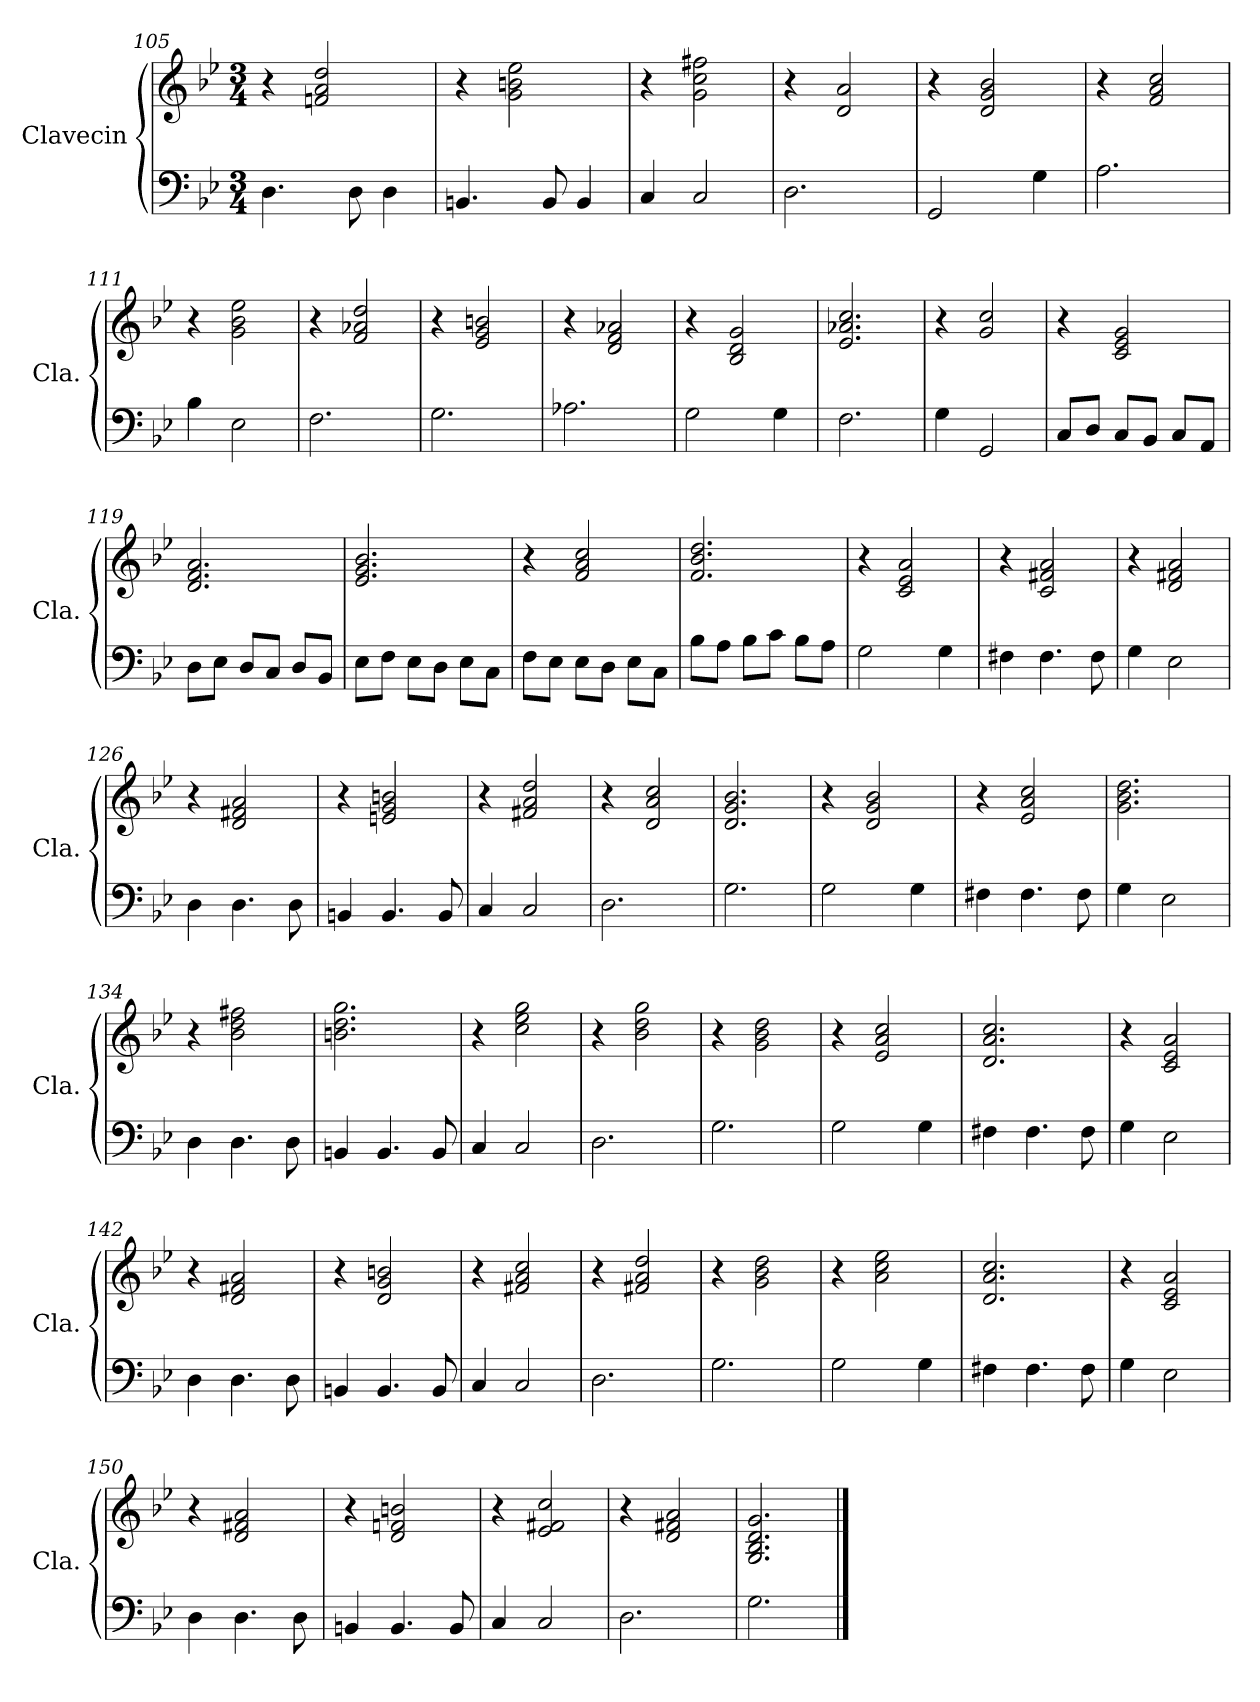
**kern	**kern
*part1	*part1
*staff2	*staff1
*I"Clavecin	*
*I'Cla.	*
*clefF4	*clefG2
*k[b-e-]	*k[b-e-]
*M3/4	*M3/4
=105	=105
4.D\	4r
.	2fn/ 2a/ 2dd/
8D\	.
4D\	.
=106	=106
4.BBn/	4r
.	2g\ 2bn\ 2ee-\
8BB/	.
4BB/	.
=107	=107
4C/	4r
2C/	2g\ 2cc\ 2ff#X\
=108	=108
2.D\	4r
.	2d/ 2a/
=109	=109
2GG/	4r
.	2d/ 2g/ 2b-/
4G\	.
=110	=110
2.A\	4r
.	2f/ 2a/ 2cc/
=111	=111
4B-\	4r
2E-\	2g\ 2b-\ 2ee-\
=112	=112
2.F\	4r
.	2f/ 2a-X/ 2dd/
=113	=113
2.G\	4r
.	2e-/ 2g/ 2bn/
=114	=114
2.A-X\	4r
.	2d/ 2f/ 2a-X/
!!LO:PB:g=z
=115	=115
2G\	4r
.	2B-/ 2d/ 2g/
4G\	.
=116	=116
2.F\	2.e-/ 2.a-X/ 2.cc/
=117	=117
4G\	4r
2GG/	2g/ 2cc/
=118	=118
8C/L	4r
8D/J	.
8C/L	2c/ 2e-/ 2g/
8BB-/J	.
8C/L	.
8AA/J	.
=119	=119
8D\L	2.d/ 2.f/ 2.a/
8E-\J	.
8D/L	.
8C/J	.
8D/L	.
8BB-/J	.
=120	=120
8E-\L	2.e-/ 2.g/ 2.b-/
8F\J	.
8E-\L	.
8D\J	.
8E-\L	.
8C\J	.
=121	=121
8F\L	4r
8E-\J	.
8E-\L	2f/ 2a/ 2cc/
8D\J	.
8E-\L	.
8C\J	.
=122	=122
8B-\L	2.f/ 2.b-/ 2.dd/
8A\J	.
8B-\L	.
8c\J	.
8B-\L	.
8A\J	.
!!LO:LB:g=z
=123	=123
2G\	4r
.	2c/ 2e-/ 2a/
4G\	.
=124	=124
4F#X\	4r
4.F#\	2c/ 2f#X/ 2a/
8F#\	.
=125	=125
4G\	4r
2E-\	2d/ 2f#X/ 2a/
=126	=126
4D\	4r
4.D\	2d/ 2f#X/ 2a/
8D\	.
=127	=127
4BBn/	4r
4.BB/	2en/ 2g/ 2bn/
8BB/	.
=128	=128
4C/	4r
2C/	2f#X/ 2a/ 2dd/
=129	=129
2.D\	4r
.	2d/ 2a/ 2cc/
=130	=130
2.G\	2.d/ 2.g/ 2.b-/
=131	=131
2G\	4r
.	2d/ 2g/ 2b-/
4G\	.
=132	=132
4F#X\	4r
4.F#\	2e-/ 2a/ 2cc/
8F#\	.
!!LO:LB:g=z
=133	=133
4G\	2.g\ 2.b-\ 2.dd\
2E-\	.
=134	=134
4D\	4r
4.D\	2b-\ 2dd\ 2ff#X\
8D\	.
=135	=135
4BBn/	2.bn\ 2.dd\ 2.gg\
4.BB/	.
8BB/	.
=136	=136
4C/	4r
2C/	2cc\ 2ee-\ 2gg\
=137	=137
2.D\	4r
.	2b-\ 2dd\ 2gg\
=138	=138
2.G\	4r
.	2g\ 2b-\ 2dd\
=139	=139
2G\	4r
.	2e-/ 2a/ 2cc/
4G\	.
=140	=140
4F#X\	2.d/ 2.a/ 2.cc/
4.F#\	.
8F#\	.
=141	=141
4G\	4r
2E-\	2c/ 2e-/ 2a/
=142	=142
4D\	4r
4.D\	2d/ 2f#X/ 2a/
8D\	.
!!LO:LB:g=z
=143	=143
4BBn/	4r
4.BB/	2d/ 2g/ 2bn/
8BB/	.
=144	=144
4C/	4r
2C/	2f#X/ 2a/ 2cc/
=145	=145
2.D\	4r
.	2f#X/ 2a/ 2dd/
=146	=146
2.G\	4r
.	2g\ 2b-\ 2dd\
=147	=147
2G\	4r
.	2a\ 2cc\ 2ee-\
4G\	.
=148	=148
4F#X\	2.d/ 2.a/ 2.cc/
4.F#\	.
8F#\	.
=149	=149
4G\	4r
2E-\	2c/ 2e-/ 2a/
=150	=150
4D\	4r
4.D\	2d/ 2f#X/ 2a/
8D\	.
=151	=151
4BBn/	4r
4.BB/	2d/ 2fn/ 2bn/
8BB/	.
=152	=152
4C/	4r
2C/	2e-/ 2f#X/ 2cc/
!!LO:LB:g=z
=153	=153
2.D\	4r
.	2d/ 2f#X/ 2a/
=154	=154
2.G\	2.G/ 2.B-/ 2.d/ 2.g/
==	==
*-	*-
